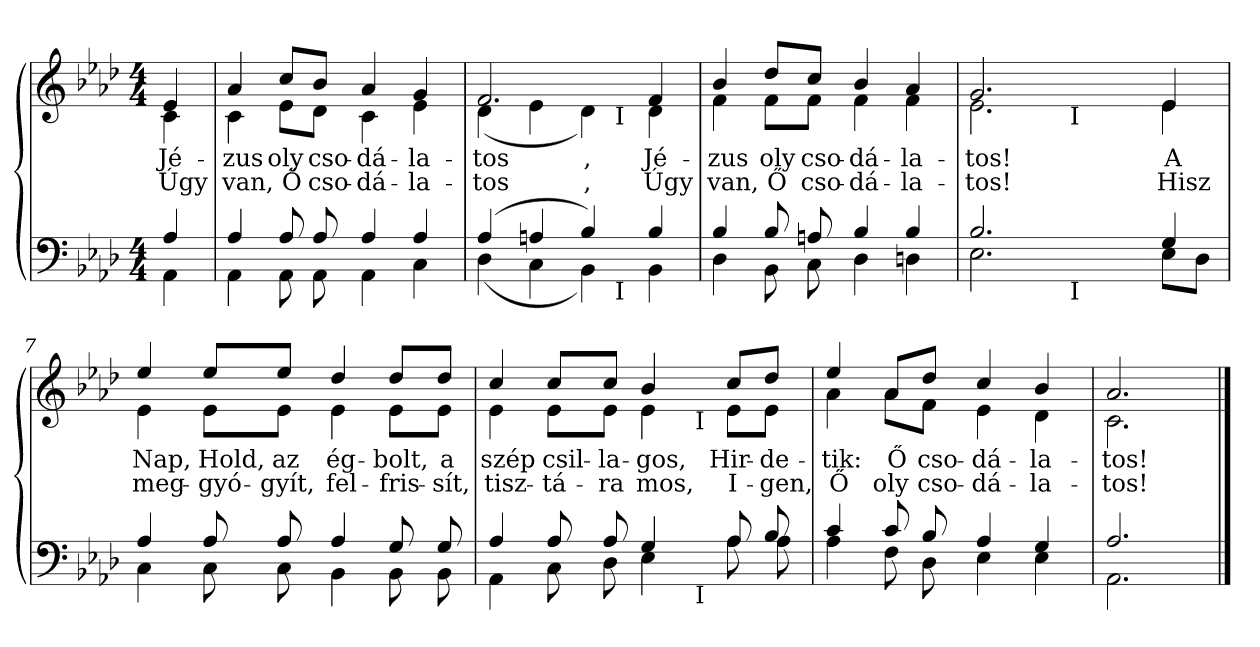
**kern	**kern	**text	**text
*part2	*part1	*part1	*part1
*staff2	*staff1	*staff1	*staff1
*clefF4	*clefG2	*	*
*k[b-e-a-d-]	*k[b-e-a-d-]	*	*
*A-:	*A-:	*	*
*M4/4	*M4/4	*	*
=1	=1	=1	=1
*^	*	*	*
!	!	!LO:TX:a:B:t=Andantino	!	!
!	!	!	!LO:LY:b	!LO:LY:b
*	*	*^	*	*
4A-/	4AA-\	4e-/	4c\	Jé-	Úgy
=2	=2	=2	=2	=2	=2
!	!	!	!	!LO:LY:b	!LO:LY:b
4A-/	4AA-\	4a-/	4c\	-zus	van,
!	!	!	!	!LO:LY:b	!LO:LY:b
8A-/	8AA-\	8cc/L	8e-\L	oly	Ő
!	!	!	!	!LO:LY:b	!LO:LY:b
8A-/	8AA-\	8b-/J	8d-\J	cso-	cso-
!	!	!	!	!LO:LY:b	!LO:LY:b
4A-/	4AA-\	4a-/	4c\	-dá-	-dá-
!	!	!	!	!LO:LY:b	!LO:LY:b
4A-/	4C\	4g/	4e-\	-la-	-la-
*	*	*v	*v	*	*
=3	=3	=3	=3	=3
*	*	*^	*	*
!	!	!	!	!LO:LY:b	!LO:LY:b
*	*^	*	*^	*	*
(>4A-/	(<4D-\	2ryy	2.f/	(<4d-\	2ryy	-tos	-tos
4An/	4C\	.	.	4e-\	.	.	.
!	!	!	!	!	!	!LO:LY:b	!LO:LY:b
4B-/)	4BB-\)	8ryy	.	4d-\)	8ryy	-,	,
!	!	!	!	!	!LO:TX:b:t=I	!	!
!	!	!LO:TX:b:t=I	!	!	!	!	!
.	.	4.ryy	.	.	4.ryy	.	.
!	!	!	!	!	!	!LO:LY:b	!LO:LY:b
4B-/	4BB-\	.	4f/	4d-\	.	Jé-	Úgy
*	*v	*v	*	*	*	*	*
*	*	*v	*v	*v	*	*
=4	=4	=4	=4	=4
*	*^	*^	*	*
*	*	*	*	*^	*	*
!	!	!	!	!	!	!LO:LY:b	!LO:LY:b
*	*v	*v	*	*	*	*	*
*	*	*	*v	*v	*	*
4B-/	4D-\	4b-/	4f\	zus	van,
!	!	!	!	!LO:LY:b	!LO:LY:b
8B-/	8BB-\	8dd-/L	8f\L	oly	Ő
!	!	!	!	!LO:LY:b	!LO:LY:b
8An/	8C\	8cc/J	8f\J	cso-	cso-
!	!	!	!	!LO:LY:b	!LO:LY:b
4B-/	4D-\	4b-/	4f\	-dá-	-dá-
!	!	!	!	!LO:LY:b	!LO:LY:b
4B-/	4Dn\	4a-/	4f\	-la-	-la-
*	*	*v	*v	*	*
=5	=5	=5	=5	=5
*	*	*^	*	*
!	!	!	!	!LO:LY:b	!LO:LY:b
*	*^	*	*^	*	*
2.B-/	2.E-\	4ryy	2.g/	2.e-\	4ryy	-tos!	-tos!
.	.	8ryy	.	.	8ryy	.	.
.	.	32ryy	.	.	32ryy	.	.
!	!	!	!	!	!LO:TX:b:t=I	!	!
!	!	!LO:TX:b:t=I	!	!	!	!	!
.	.	4ryy	.	.	4ryy	.	.
.	.	16.ryy	.	.	16.ryy	.	.
*	*v	*v	*	*	*	*	*
*	*	*v	*v	*v	*	*
!!LO:LB:g=z
=6-	=6-	=6-	=6-	=6-
*	*^	*^	*	*
*	*	*	*	*^	*	*
!	!	!	!	!	!	!LO:LY:b	!LO:LY:b
*	*v	*v	*	*	*	*	*
*	*	*	*v	*v	*	*
4G/	8E-\L	4e-/	4e-\	A	Hisz
.	8D-\J	.	.	.	.
=7	=7	=7	=7	=7	=7
!	!	!	!	!LO:LY:b	!LO:LY:b
4A-/	4C\	4ee-/	4e-\	Nap,	meg-
!	!	!	!	!LO:LY:b	!LO:LY:b
8A-/	8C\	8ee-/L	8e-\L	Hold,	-gyó-
!	!	!	!	!LO:LY:b	!LO:LY:b
8A-/	8C\	8ee-/J	8e-\J	az	-gyít,
!	!	!	!	!LO:LY:b	!LO:LY:b
4A-/	4BB-\	4dd-/	4e-\	ég-	fel-
!	!	!	!	!LO:LY:b	!LO:LY:b
8G/	8BB-\	8dd-/L	8e-\L	-bolt,	-fris-
!	!	!	!	!LO:LY:b	!LO:LY:b
8G/	8BB-\	8dd-/J	8e-\J	a	-sít,
*	*	*v	*v	*	*
=8	=8	=8	=8	=8
*	*	*^	*	*
!	!	!	!	!LO:LY:b	!LO:LY:b
*	*^	*	*^	*	*
4A-/	4AA-\	2ryy	4cc/	4e-\	2ryy	szép	tisz-
!	!	!	!	!	!	!LO:LY:b	!LO:LY:b
8A-/	8C\	.	8cc/L	8e-\L	.	csil-	-tá-
!	!	!	!	!	!	!LO:LY:b	!LO:LY:b
8A-/	8D-\	.	8cc/J	8e-\J	.	-la-	-ra
!	!	!	!	!	!	!LO:LY:b	!LO:LY:b
4G/	4E-\	8ryy	4b-/	4e-\	8ryy	-gos,	mos,
.	.	32ryy	.	.	32ryy	.	.
!	!	!	!	!	!LO:TX:b:t=I	!	!
!	!	!LO:TX:b:t=I	!	!	!	!	!
.	.	4ryy	.	.	4ryy	.	.
!	!	!	!	!	!	!LO:LY:b	!LO:LY:b
8A-/	8A-\	.	8cc/L	8e-\L	.	Hir-	I-
!	!	!	!	!	!	!LO:LY:b	!LO:LY:b
8B-/	8A-\	.	8dd-/J	8e-\J	.	-de-	-gen,
.	.	16.ryy	.	.	16.ryy	.	.
*	*v	*v	*	*	*	*	*
*	*	*v	*v	*v	*	*
=9	=9	=9	=9	=9
*	*^	*^	*	*
*	*	*	*	*^	*	*
!	!	!	!	!	!	!LO:LY:b	!LO:LY:b
*	*v	*v	*	*	*	*	*
*	*	*	*v	*v	*	*
4c/	4A-\	4ee-/	4a-\	-tik:	Ő
!	!	!	!	!LO:LY:b	!LO:LY:b
8c/	8F\	8a-/L	8a-\L	Ő	oly
!	!	!	!	!LO:LY:b	!LO:LY:b
8B-/	8D-\	8dd-/J	8f\J	cso-	cso-
!	!	!	!	!LO:LY:b	!LO:LY:b
4A-/	4E-\	4cc/	4e-\	-dá-	-dá-
!	!	!	!	!LO:LY:b	!LO:LY:b
4G/	4E-\	4b-/	4d-\	-la-	-la-
=10	=10	=10	=10	=10	=10
!	!	!	!	!LO:LY:b	!LO:LY:b
2.A-/	2.AA-\	2.a-/	2.c\	-tos!	-tos!
*v	*v	*	*	*	*
*	*v	*v	*	*
==	==	==	==
*-	*-	*-	*-
